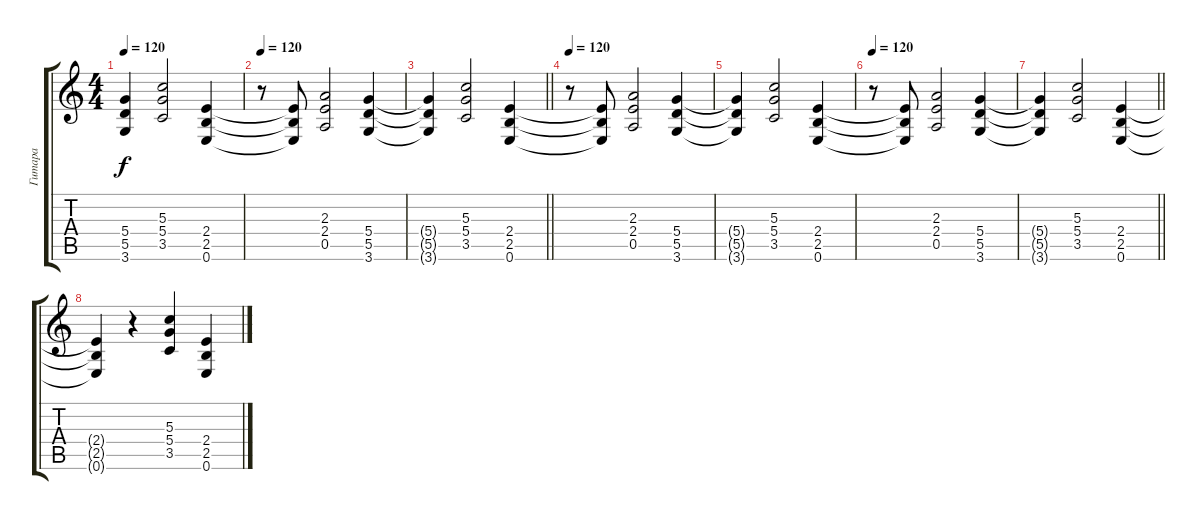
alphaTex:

\track ("Гитара" "Гитара") {instrument overdrivenguitar}
\staff {score tabs}
\tuning (E4 B3 G3 D3 A2 E2) {hide}
\ts (4 4)
\tempo 120
\clef g2
\ks c
(5.4{t} 5.5{t} 3.6{t}).4{dy f} (5.3 5.4 3.5).2 (2.4 2.5 0.6).4 |
\tempo 120
r.8 (2.4{t} 2.5{t} 0.6{t}).8 (2.3 2.4 0.5).2 (5.4 5.5 3.6).4 |
\barLineRight lightlight
(5.4{t} 5.5{t} 3.6{t}).4 (5.3 5.4 3.5).2 (2.4 2.5 0.6).4 |
\tempo 120
r.8 (2.4{t} 2.5{t} 0.6{t}).8 (2.3 2.4 0.5).2 (5.4 5.5 3.6).4 |
(5.4{t} 5.5{t} 3.6{t}).4 (5.3 5.4 3.5).2 (2.4 2.5 0.6).4 |
\tempo 120
r.8 (2.4{t} 2.5{t} 0.6{t}).8 (2.3 2.4 0.5).2 (5.4 5.5 3.6).4 |
\barLineRight lightlight
(5.4{t} 5.5{t} 3.6{t}).4 (5.3 5.4 3.5).2 (2.4 2.5 0.6).4 |
(2.4{t} 2.5{t} 0.6{t}).4 r.4 (5.3 5.4 3.5).4 (2.4 2.5 0.6).4
